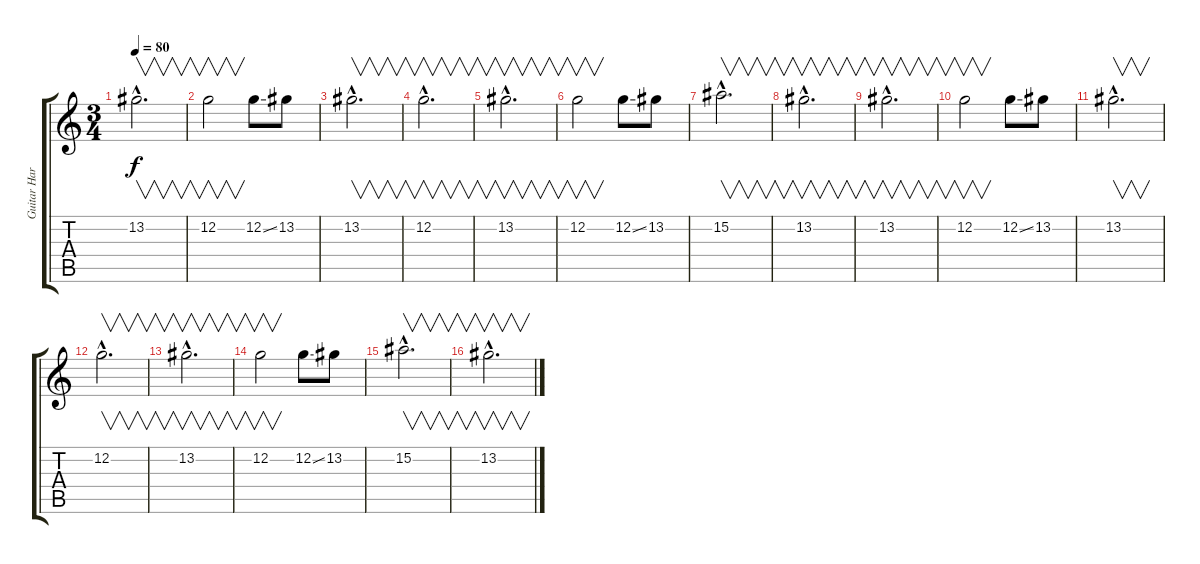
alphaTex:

\track ("Guitar Harmonizer" "Guitar Har") {instrument distortionguitar}
\staff {score tabs}
\tuning (C4 G3 Eb3 Bb2 F2 C2) {hide}
\ts (3 4)
\tempo 80
\clef g2
\ks c
13.2{hac}.2{v d dy f} |
12.2.2{v} 12.2{ss}.8 13.2.8 |
13.2{hac}.2{v d} |
12.2{hac}.2{v d} |
13.2{hac}.2{v d} |
12.2.2{v} 12.2{ss}.8 13.2.8 |
15.2{hac}.2{v d} |
13.2{hac}.2{v d} |
13.2{hac}.2{v d volume 0} |
12.2.2{v} 12.2{ss}.8 13.2.8 |
13.2{hac}.2{v d} |
12.2{hac}.2{v d} |
13.2{hac}.2{v d} |
12.2.2{v} 12.2{ss}.8 13.2.8 |
15.2{hac}.2{v d} |
13.2{hac}.2{v d}
